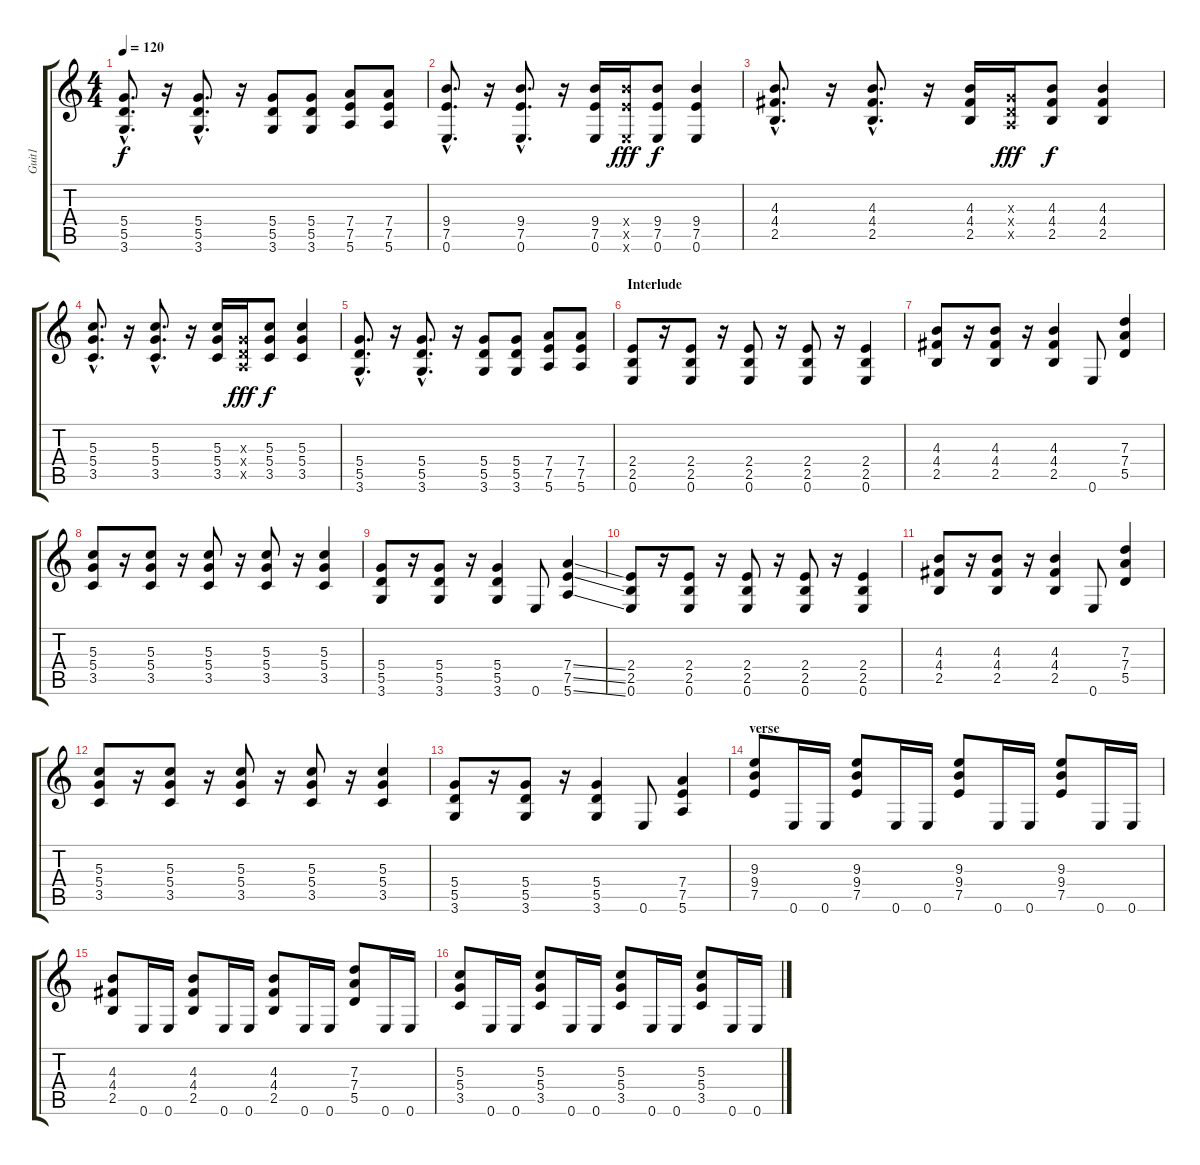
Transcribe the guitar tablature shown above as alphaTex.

\track ("Guit1" "Guit1") {instrument overdrivenguitar}
\staff {score tabs}
\tuning (E4 B3 G3 D3 A2 E2) {hide}
\ts (4 4)
\tempo 120
\clef g2
\ks c
(5.4{hac} 5.5{hac} 3.6{hac}).8{d dy f} r.16 (5.4{hac} 5.5{hac} 3.6{hac}).8{d} r.16 (5.4 5.5 3.6).8 (5.4 5.5 3.6).8 (7.4 7.5 5.6).8 (7.4 7.5 5.6).8 |
(9.4{hac} 7.5{hac} 0.6{hac}).8{d} r.16 (9.4{hac} 7.5{hac} 0.6{hac}).8{d} r.16 (9.4 7.5 0.6).16 (9.4{x} 7.5{x} 0.6{x}).16{dy fff} (9.4 7.5 0.6).8{dy f} (9.4 7.5 0.6).4 |
(4.3{hac} 4.4{hac} 2.5{hac}).8{d} r.16 (4.3{hac} 4.4{hac} 2.5{hac}).8{d} r.16 (4.3 4.4 2.5).16 (0.3{x} 0.4{x} 0.5{x}).16{dy fff} (4.3 4.4 2.5).8{dy f} (4.3 4.4 2.5).4 |
(5.3{hac} 5.4{hac} 3.5{hac}).8{d} r.16 (5.3{hac} 5.4{hac} 3.5{hac}).8{d} r.16 (5.3 5.4 3.5).16 (0.3{x} 0.4{x} 0.5{x}).16{dy fff} (5.3 5.4 3.5).8{dy f} (5.3 5.4 3.5).4 |
(5.4{hac} 5.5{hac} 3.6{hac}).8{d} r.16 (5.4{hac} 5.5{hac} 3.6{hac}).8{d} r.16 (5.4 5.5 3.6).8 (5.4 5.5 3.6).8 (7.4 7.5 5.6).8 (7.4 7.5 5.6).8 |
\section ("" "Interlude")
(2.4 2.5 0.6).8 r.16 (2.4 2.5 0.6).8 r.16 (2.4 2.5 0.6).8 r.16 (2.4 2.5 0.6).8 r.16 (2.4 2.5 0.6).4 |
(4.3 4.4 2.5).8 r.16 (4.3 4.4 2.5).8 r.16 (4.3 4.4 2.5).4 0.6.8 (7.3 7.4 5.5).4 |
(5.3 5.4 3.5).8 r.16 (5.3 5.4 3.5).8 r.16 (5.3 5.4 3.5).8 r.16 (5.3 5.4 3.5).8 r.16 (5.3 5.4 3.5).4 |
(5.4 5.5 3.6).8 r.16 (5.4 5.5 3.6).8 r.16 (5.4 5.5 3.6).4 0.6.8 (7.4{ss} 7.5{ss} 5.6{ss}).4 |
(2.4 2.5 0.6).8 r.16 (2.4 2.5 0.6).8 r.16 (2.4 2.5 0.6).8 r.16 (2.4 2.5 0.6).8 r.16 (2.4 2.5 0.6).4 |
(4.3 4.4 2.5).8 r.16 (4.3 4.4 2.5).8 r.16 (4.3 4.4 2.5).4 0.6.8 (7.3 7.4 5.5).4 |
(5.3 5.4 3.5).8 r.16 (5.3 5.4 3.5).8 r.16 (5.3 5.4 3.5).8 r.16 (5.3 5.4 3.5).8 r.16 (5.3 5.4 3.5).4 |
(5.4 5.5 3.6).8 r.16 (5.4 5.5 3.6).8 r.16 (5.4 5.5 3.6).4 0.6.8 (7.4 7.5 5.6).4 |
\section ("" "verse")
(9.3 9.4 7.5).8 0.6.16 0.6.16 (9.3 9.4 7.5).8 0.6.16 0.6.16 (9.3 9.4 7.5).8 0.6.16 0.6.16 (9.3 9.4 7.5).8 0.6.16 0.6.16 |
(4.3 4.4 2.5).8 0.6.16 0.6.16 (4.3 4.4 2.5).8 0.6.16 0.6.16 (4.3 4.4 2.5).8 0.6.16 0.6.16 (7.3 7.4 5.5).8 0.6.16 0.6.16 |
(5.3 5.4 3.5).8 0.6.16 0.6.16 (5.3 5.4 3.5).8 0.6.16 0.6.16 (5.3 5.4 3.5).8 0.6.16 0.6.16 (5.3 5.4 3.5).8 0.6.16 0.6.16
